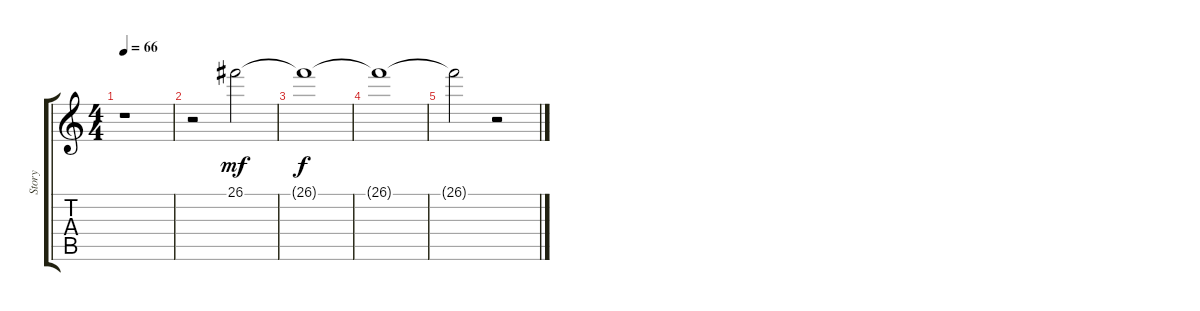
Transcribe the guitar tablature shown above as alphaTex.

\track ("Story" "Story") {instrument stringensemble1}
\staff {score tabs}
\tuning (E4 B3 G3 D3 A2 E2) {hide}
\ts (4 4)
\tempo 66
\clef g2
\ks c
r.1{dy fff} |
r.2 26.1.2{dy mf volume 12} |
26.1{t}.1{dy f} |
26.1{t}.1 |
26.1{t}.2 r.2
